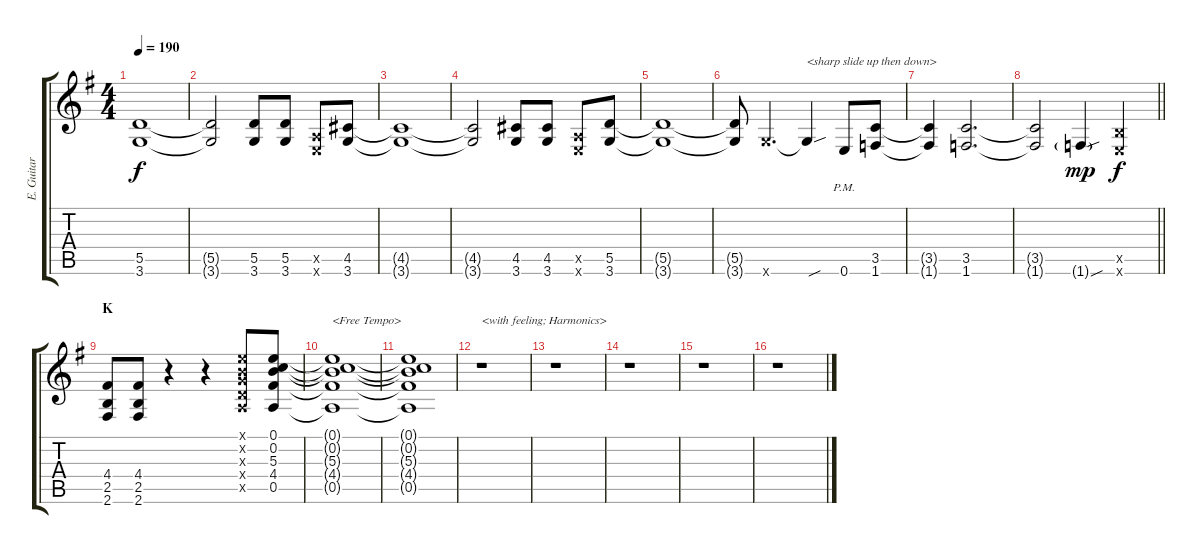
\track ("E. Guitar II" "E. Guitar ") {instrument overdrivenguitar}
\staff {score tabs}
\tuning (E4 B3 G3 D3 A2 E2) {hide}
\ts (4 4)
\tempo 190
\clef g2
\ks g
(5.5{t} 3.6{t}).1{dy f} |
(5.5{t} 3.6{t}).2 (5.5 3.6).8 (5.5 3.6).8 (0.5{x} 0.6{x}).8 (4.5 3.6).8 |
(4.5{t} 3.6{t}).1 |
(4.5{t} 3.6{t}).2 (4.5 3.6).8 (4.5 3.6).8 (0.5{x} 0.6{x}).8 (5.5 3.6).8 |
(5.5{t} 3.6{t}).1 |
(5.5{t} 3.6{t}).8 3.6{x}.4{d} 3.6{sou t}.4{txt "<sharp slide up then down>"} 0.6{pm}.8 (3.5 1.6).8 |
(3.5{t} 1.6{t}).4 (3.5 1.6).2{d} |
\barLineRight lightlight
(3.5{t} 1.6{t}).2 1.6{sou g}.4{dy mp} (2.5{x} 0.6{x}).4{dy f} |
\section ("" "K")
(4.4 2.5 2.6).8 (4.4 2.5 2.6).8 r.4 r.4 (0.1{x} 0.2{x} 0.3{x} 0.4{x} 0.5{x}).8 (0.1 0.2 5.3 4.4 0.5).8 |
(0.1{t} 0.2{t} 5.3{t} 4.4{t} 0.5{t}).1{txt "<Free Tempo>"} |
(0.1{t} 0.2{t} 5.3{t} 4.4{t} 0.5{t}).1 |
r.1{txt "<with feeling; Harmonics>"} |
r.1 |
r.1 |
r.1 |
r.1
